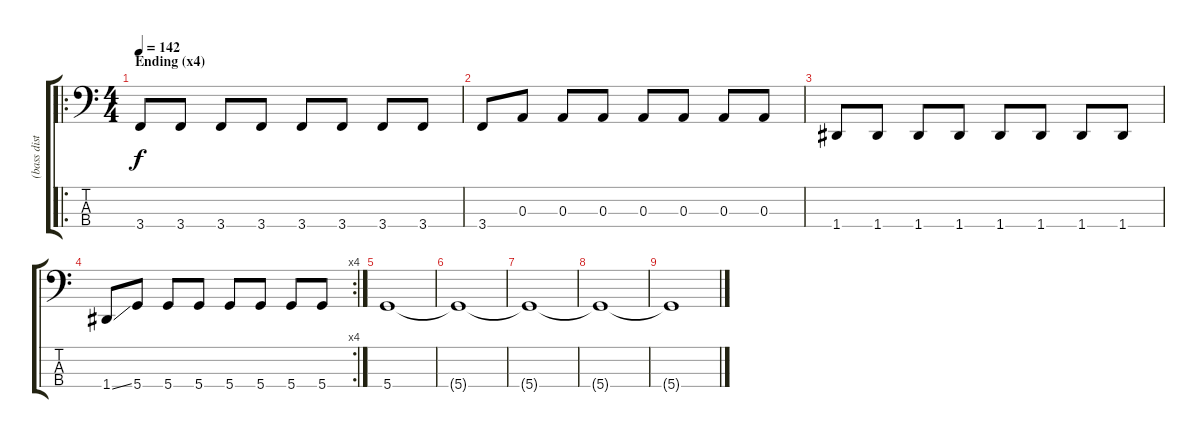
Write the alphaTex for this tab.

\track ("(bass disto/overdrive)" "(bass dist") {instrument overdrivenguitar}
\staff {score tabs}
\tuning (G2 D2 A1 D1) {hide}
\ro
\ts (4 4)
\section ("" "Ending (x4)")
\tempo 142
\clef f4
\ks c
3.4.8{dy f} 3.4.8 3.4.8 3.4.8 3.4.8 3.4.8 3.4.8 3.4.8 |
3.4.8 0.3.8 0.3.8 0.3.8 0.3.8 0.3.8 0.3.8 0.3.8 |
1.4.8 1.4.8 1.4.8 1.4.8 1.4.8 1.4.8 1.4.8 1.4.8 |
\rc 4
1.4{ss}.8 5.4.8 5.4.8 5.4.8 5.4.8 5.4.8 5.4.8 5.4.8 |
5.4.1 |
5.4{t}.1 |
5.4{t}.1 |
5.4{t}.1 |
5.4{t}.1
